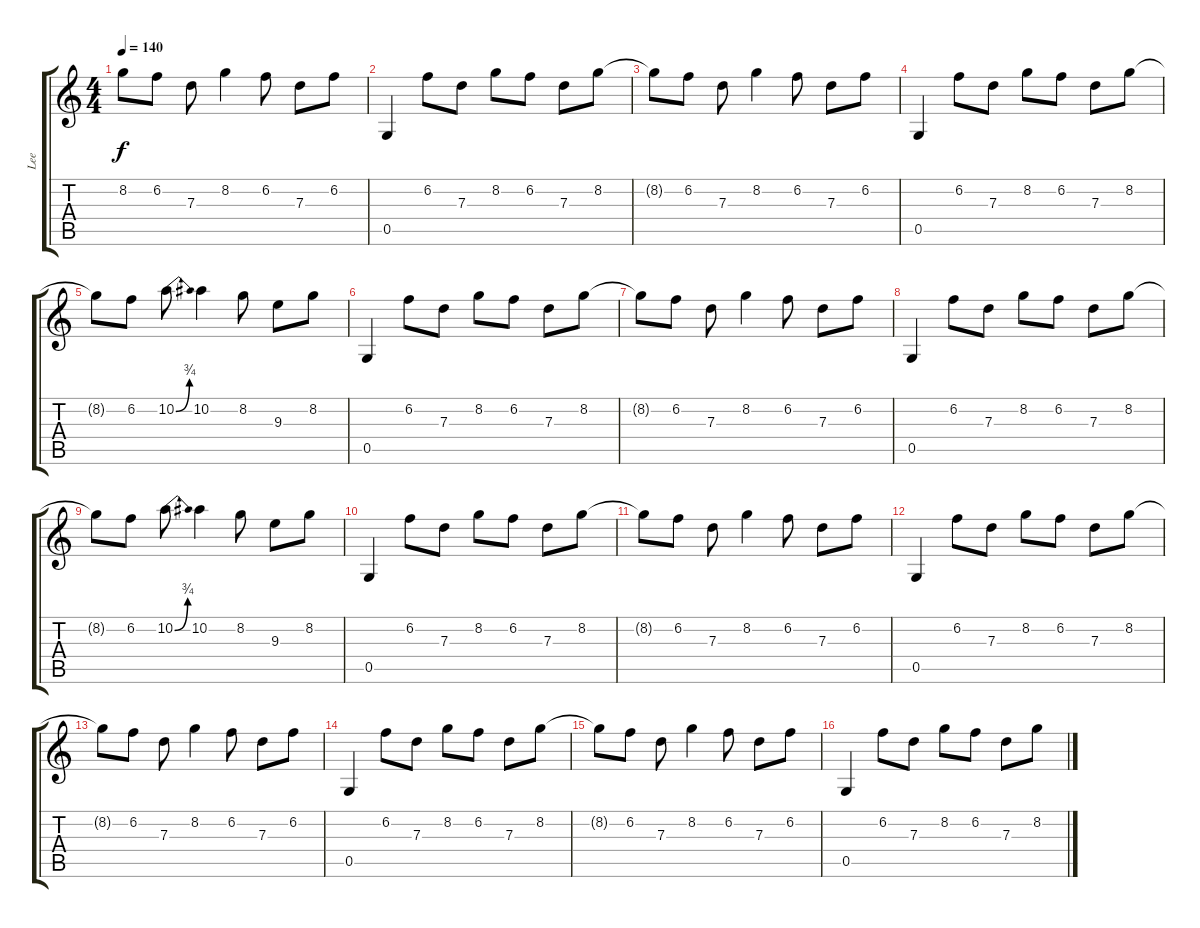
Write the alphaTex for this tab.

\track ("Lee" "Lee") {instrument overdrivenguitar}
\staff {score tabs}
\tuning (E4 B3 G3 D3 G2 E2) {hide}
\ts (4 4)
\tempo 140
\clef g2
\ks c
8.2{t}.8{dy f} 6.2.8 7.3.8 8.2.4 6.2.8 7.3.8 6.2.8 |
0.5.4 6.2.8 7.3.8 8.2.8 6.2.8 7.3.8 8.2.8 |
8.2{t}.8 6.2.8 7.3.8 8.2.4 6.2.8 7.3.8 6.2.8 |
0.5.4 6.2.8 7.3.8 8.2.8 6.2.8 7.3.8 8.2.8 |
8.2{t}.8 6.2.8 10.2{be (bend 0 0 60 3)}.8 10.2.4 8.2.8 9.3.8 8.2.8 |
0.5.4 6.2.8 7.3.8 8.2.8 6.2.8 7.3.8 8.2.8 |
8.2{t}.8 6.2.8 7.3.8 8.2.4 6.2.8 7.3.8 6.2.8 |
0.5.4 6.2.8 7.3.8 8.2.8 6.2.8 7.3.8 8.2.8 |
8.2{t}.8 6.2.8 10.2{be (bend 0 0 60 3)}.8 10.2.4 8.2.8 9.3.8 8.2.8 |
0.5.4 6.2.8 7.3.8 8.2.8 6.2.8 7.3.8 8.2.8 |
8.2{t}.8 6.2.8 7.3.8 8.2.4 6.2.8 7.3.8 6.2.8 |
0.5.4 6.2.8 7.3.8 8.2.8 6.2.8 7.3.8 8.2.8 |
8.2{t}.8 6.2.8 7.3.8 8.2.4 6.2.8 7.3.8 6.2.8 |
0.5.4 6.2.8 7.3.8 8.2.8 6.2.8 7.3.8 8.2.8 |
8.2{t}.8 6.2.8 7.3.8 8.2.4 6.2.8 7.3.8 6.2.8 |
0.5.4 6.2.8 7.3.8 8.2.8 6.2.8 7.3.8 8.2.8
